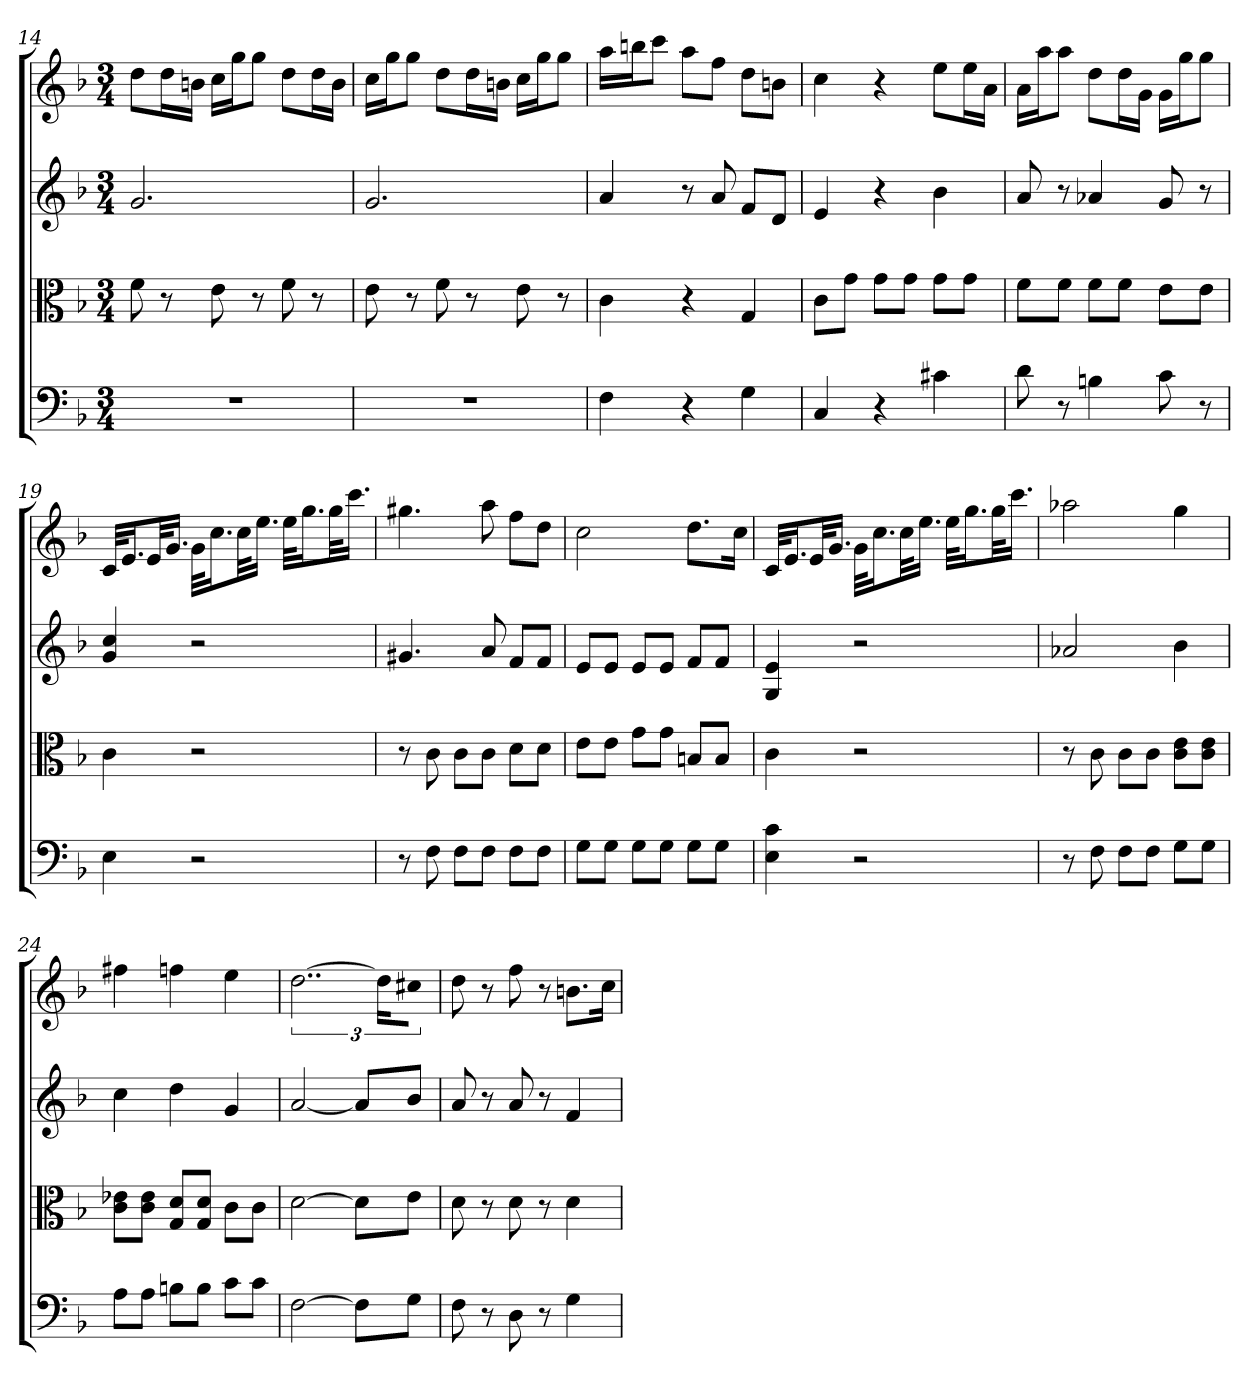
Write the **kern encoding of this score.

**kern	**kern	**kern	**kern
*part4	*part3	*part2	*part1
*staff4	*staff3	*staff2	*staff1
*clefF4	*clefC3	*	*
*k[b-]	*k[b-]	*k[b-]	*k[b-]
*F:	*F:	*F:	*F:
*M3/4	*M3/4	*M3/4	*M3/4
=14	=14	=14	=14
2.r	8f	2.g	8ddL
.	8r	.	16ddL
.	.	.	16bnJJ
.	8e	.	16ccLL
.	.	.	16ggJ
.	8r	.	8ggJ
.	8f	.	8ddL
.	8r	.	16ddL
.	.	.	16bJJ
=15	=15	=15	=15
2.r	8e	2.g	16ccLL
.	.	.	16ggJ
.	8r	.	8ggJ
.	8f	.	8ddL
.	8r	.	16ddL
.	.	.	16bnJJ
.	8e	.	16ccLL
.	.	.	16ggJ
.	8r	.	8ggJ
=16	=16	=16	=16
4F	4c	4a	16aaLL
.	.	.	16bbnJ
.	.	.	8cccJ
4r	4r	8r	8aaL
.	.	8a	8ffJ
4G	4G	8fL	8ddL
.	.	8dJ	8bnJ
=17	=17	=17	=17
4C	8c\L	4e	4cc
.	8g\J	.	.
4r	8g\L	4r	4r
.	8g\J	.	.
4c#X	8g\L	4b-	8eeL
.	8g\J	.	16eeL
.	.	.	16aJJ
=18	=18	=18	=18
8d	8f\L	8a	16aLL
.	.	.	16aaJ
8r	8f\J	8r	8aaJ
4Bn	8f\L	4a-X	8ddL
.	8f\J	.	16ddL
.	.	.	16gJJ
8c	8e\L	8g	16gLL
.	.	.	16ggJ
8r	8e\J	8r	8ggJ
=19	=19	=19	=19
4E	4c	4g 4cc	32cKLL
.	.	.	16.eJ
.	.	.	32eKL
.	.	.	16.gJJ
2r	2r	2r	32gKLL
.	.	.	16.ccJ
.	.	.	32ccKL
.	.	.	16.eeJJ
.	.	.	32eeKLL
.	.	.	16.ggJ
.	.	.	32ggKL
.	.	.	16.cccJJ
=20	=20	=20	=20
8r	8r	4.g#X	4.gg#X
8F	8c	.	.
8F\L	8c\L	.	.
8F\J	8c\J	8a	8aa
8F\L	8d\L	8fL	8ffL
8F\J	8d\J	8fJ	8ddJ
=21	=21	=21	=21
8G\L	8e\L	8eL	2cc
8G\J	8e\J	8eJ	.
8G\L	8g\L	8eL	.
8G\J	8g\J	8eJ	.
8G\L	8Bn/L	8fL	8.ddL
8G\J	8B/J	8fJ	.
.	.	.	16ccJk
=22	=22	=22	=22
4E 4c	4c	4G 4e	32cKLL
.	.	.	16.eJ
.	.	.	32eKL
.	.	.	16.gJJ
2r	2r	2r	32gKLL
.	.	.	16.ccJ
.	.	.	32ccKL
.	.	.	16.eeJJ
.	.	.	32eeKLL
.	.	.	16.ggJ
.	.	.	32ggKL
.	.	.	16.cccJJ
=23	=23	=23	=23
8r	8r	2a-X	2aa-X
8F	8c	.	.
8F\L	8c\L	.	.
8F\J	8c\J	.	.
8G\L	8c\ 8e\L	4b-	4gg
8G\J	8c\ 8e\J	.	.
=24	=24	=24	=24
8A\L	8c\ 8e-X\L	4cc	4ff#X
8A\J	8c\ 8e-\J	.	.
8Bn\L	8G/ 8d/L	4dd	4ffn
8B\J	8G/ 8d/J	.	.
8c\L	8c\L	4g	4ee
8c\J	8c\J	.	.
=25	=25	=25	=25
[2F	[2d	[2a	[3..dd
8F\L]	8d\L]	8aL]	.
.	.	.	24ddKL]
8G\J	8e\J	8b-J	8cc#XJ
=26	=26	=26	=26
8F	8d	8a	8dd
8r	8r	8r	8r
8D	8d	8a	8ff
8r	8r	8r	8r
4G	4d	4f	8.bnL
.	.	.	16ccJk
=	=	=	=
*-	*-	*-	*-
